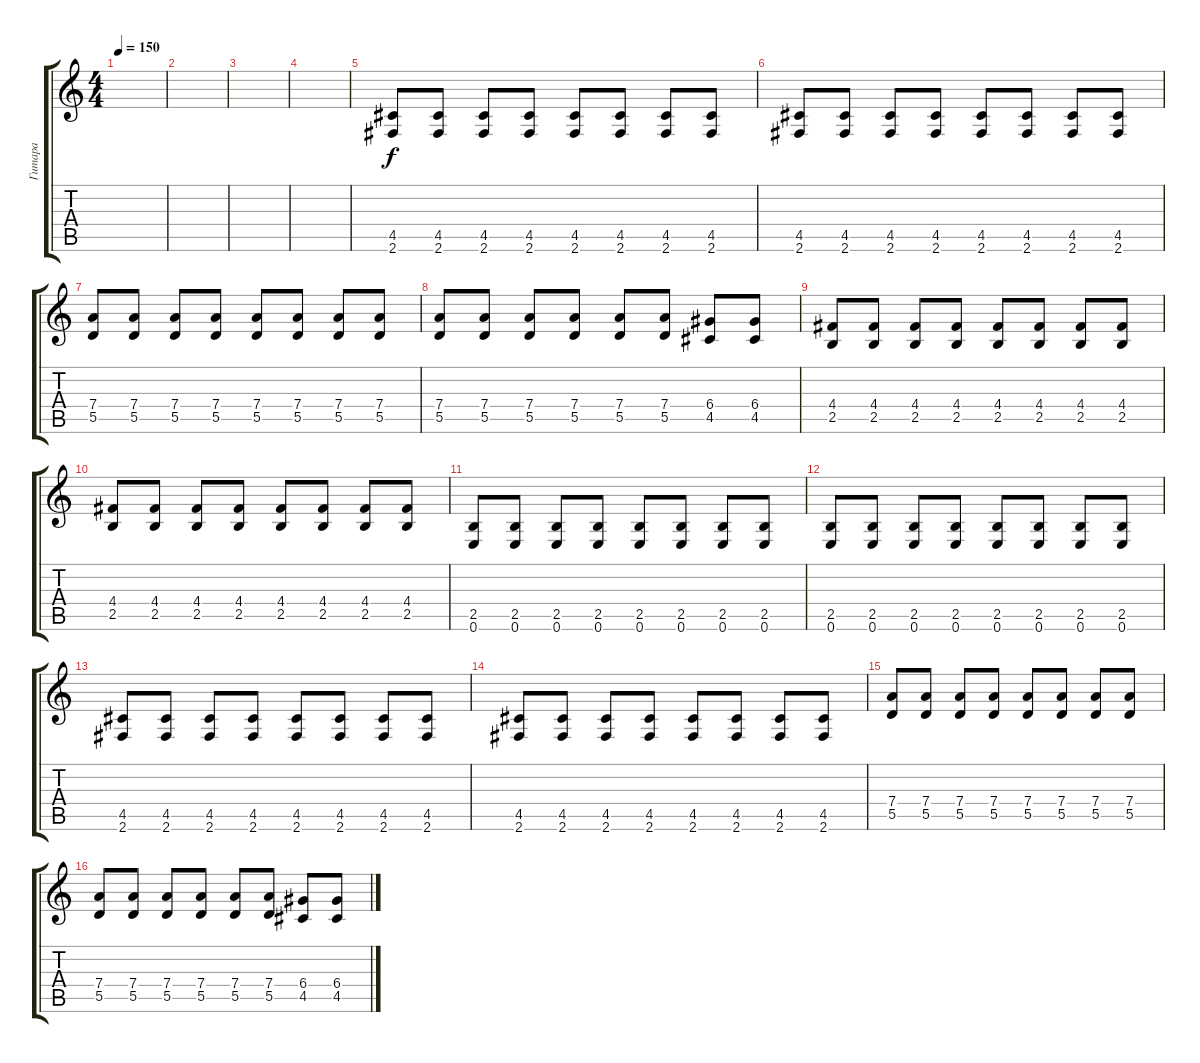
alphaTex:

\track ("Гитара" "Гитара") {instrument distortionguitar}
\staff {score tabs}
\tuning (E4 B3 G3 D3 A2 E2) {hide}
\ts (4 4)
\tempo 150
\clef g2
\ks c
|
|
|
|
(4.5 2.6).8 (4.5 2.6).8 (4.5 2.6).8 (4.5 2.6).8 (4.5 2.6).8 (4.5 2.6).8 (4.5 2.6).8 (4.5 2.6).8 |
(4.5 2.6).8 (4.5 2.6).8 (4.5 2.6).8 (4.5 2.6).8 (4.5 2.6).8 (4.5 2.6).8 (4.5 2.6).8 (4.5 2.6).8 |
(7.4 5.5).8 (7.4 5.5).8 (7.4 5.5).8 (7.4 5.5).8 (7.4 5.5).8 (7.4 5.5).8 (7.4 5.5).8 (7.4 5.5).8 |
(7.4 5.5).8 (7.4 5.5).8 (7.4 5.5).8 (7.4 5.5).8 (7.4 5.5).8 (7.4 5.5).8 (6.4 4.5).8 (6.4 4.5).8 |
(4.4 2.5).8 (4.4 2.5).8 (4.4 2.5).8 (4.4 2.5).8 (4.4 2.5).8 (4.4 2.5).8 (4.4 2.5).8 (4.4 2.5).8 |
(4.4 2.5).8 (4.4 2.5).8 (4.4 2.5).8 (4.4 2.5).8 (4.4 2.5).8 (4.4 2.5).8 (4.4 2.5).8 (4.4 2.5).8 |
(2.5 0.6).8 (2.5 0.6).8 (2.5 0.6).8 (2.5 0.6).8 (2.5 0.6).8 (2.5 0.6).8 (2.5 0.6).8 (2.5 0.6).8 |
(2.5 0.6).8 (2.5 0.6).8 (2.5 0.6).8 (2.5 0.6).8 (2.5 0.6).8 (2.5 0.6).8 (2.5 0.6).8 (2.5 0.6).8 |
(4.5 2.6).8 (4.5 2.6).8 (4.5 2.6).8 (4.5 2.6).8 (4.5 2.6).8 (4.5 2.6).8 (4.5 2.6).8 (4.5 2.6).8 |
(4.5 2.6).8 (4.5 2.6).8 (4.5 2.6).8 (4.5 2.6).8 (4.5 2.6).8 (4.5 2.6).8 (4.5 2.6).8 (4.5 2.6).8 |
(7.4 5.5).8 (7.4 5.5).8 (7.4 5.5).8 (7.4 5.5).8 (7.4 5.5).8 (7.4 5.5).8 (7.4 5.5).8 (7.4 5.5).8 |
(7.4 5.5).8 (7.4 5.5).8 (7.4 5.5).8 (7.4 5.5).8 (7.4 5.5).8 (7.4 5.5).8 (6.4 4.5).8 (6.4 4.5).8
